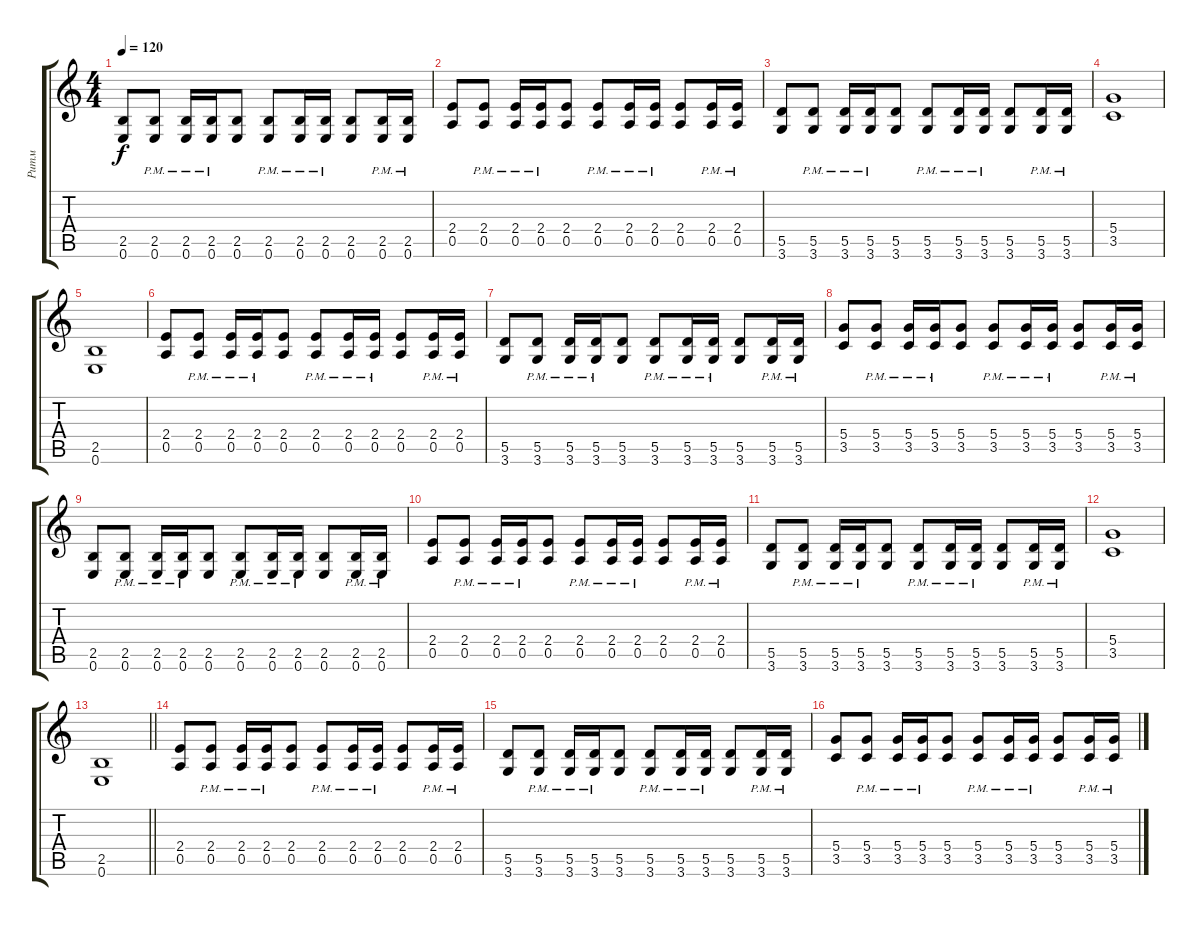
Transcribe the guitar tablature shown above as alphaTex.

\track ("Ритм" "Ритм") {instrument distortionguitar}
\staff {score tabs}
\tuning (E4 B3 G3 D3 A2 E2) {hide}
\ts (4 4)
\tempo 120
\clef g2
\ks c
(2.5 0.6).8{dy f} (2.5{pm} 0.6{pm}).8 (2.5{pm} 0.6{pm}).16 (2.5{pm} 0.6{pm}).16 (2.5 0.6).8 (2.5{pm} 0.6{pm}).8 (2.5{pm} 0.6{pm}).16 (2.5{pm} 0.6{pm}).16 (2.5 0.6).8 (2.5{pm} 0.6{pm}).16 (2.5{pm} 0.6{pm}).16 |
(2.4 0.5).8 (2.4{pm} 0.5{pm}).8 (2.4{pm} 0.5{pm}).16 (2.4{pm} 0.5{pm}).16 (2.4 0.5).8 (2.4{pm} 0.5{pm}).8 (2.4{pm} 0.5{pm}).16 (2.4{pm} 0.5{pm}).16 (2.4 0.5).8 (2.4{pm} 0.5{pm}).16 (2.4{pm} 0.5{pm}).16 |
(5.5 3.6).8 (5.5{pm} 3.6{pm}).8 (5.5{pm} 3.6{pm}).16 (5.5{pm} 3.6{pm}).16 (5.5 3.6).8 (5.5{pm} 3.6{pm}).8 (5.5{pm} 3.6{pm}).16 (5.5{pm} 3.6{pm}).16 (5.5 3.6).8 (5.5{pm} 3.6{pm}).16 (5.5{pm} 3.6{pm}).16 |
(5.4 3.5).1 |
(2.5 0.6).1 |
(2.4 0.5).8 (2.4{pm} 0.5{pm}).8 (2.4{pm} 0.5{pm}).16 (2.4{pm} 0.5{pm}).16 (2.4 0.5).8 (2.4{pm} 0.5{pm}).8 (2.4{pm} 0.5{pm}).16 (2.4{pm} 0.5{pm}).16 (2.4 0.5).8 (2.4{pm} 0.5{pm}).16 (2.4{pm} 0.5{pm}).16 |
(5.5 3.6).8 (5.5{pm} 3.6{pm}).8 (5.5{pm} 3.6{pm}).16 (5.5{pm} 3.6{pm}).16 (5.5 3.6).8 (5.5{pm} 3.6{pm}).8 (5.5{pm} 3.6{pm}).16 (5.5{pm} 3.6{pm}).16 (5.5 3.6).8 (5.5{pm} 3.6{pm}).16 (5.5{pm} 3.6{pm}).16 |
(5.4 3.5).8 (5.4{pm} 3.5{pm}).8 (5.4{pm} 3.5{pm}).16 (5.4{pm} 3.5{pm}).16 (5.4 3.5).8 (5.4{pm} 3.5{pm}).8 (5.4{pm} 3.5{pm}).16 (5.4{pm} 3.5{pm}).16 (5.4 3.5).8 (5.4{pm} 3.5{pm}).16 (5.4{pm} 3.5{pm}).16 |
(2.5 0.6).8 (2.5{pm} 0.6{pm}).8 (2.5{pm} 0.6{pm}).16 (2.5{pm} 0.6{pm}).16 (2.5 0.6).8 (2.5{pm} 0.6{pm}).8 (2.5{pm} 0.6{pm}).16 (2.5{pm} 0.6{pm}).16 (2.5 0.6).8 (2.5{pm} 0.6{pm}).16 (2.5{pm} 0.6{pm}).16 |
(2.4 0.5).8 (2.4{pm} 0.5{pm}).8 (2.4{pm} 0.5{pm}).16 (2.4{pm} 0.5{pm}).16 (2.4 0.5).8 (2.4{pm} 0.5{pm}).8 (2.4{pm} 0.5{pm}).16 (2.4{pm} 0.5{pm}).16 (2.4 0.5).8 (2.4{pm} 0.5{pm}).16 (2.4{pm} 0.5{pm}).16 |
(5.5 3.6).8 (5.5{pm} 3.6{pm}).8 (5.5{pm} 3.6{pm}).16 (5.5{pm} 3.6{pm}).16 (5.5 3.6).8 (5.5{pm} 3.6{pm}).8 (5.5{pm} 3.6{pm}).16 (5.5{pm} 3.6{pm}).16 (5.5 3.6).8 (5.5{pm} 3.6{pm}).16 (5.5{pm} 3.6{pm}).16 |
(5.4 3.5).1 |
\barLineRight lightlight
(2.5 0.6).1 |
(2.4 0.5).8 (2.4{pm} 0.5{pm}).8 (2.4{pm} 0.5{pm}).16 (2.4{pm} 0.5{pm}).16 (2.4 0.5).8 (2.4{pm} 0.5{pm}).8 (2.4{pm} 0.5{pm}).16 (2.4{pm} 0.5{pm}).16 (2.4 0.5).8 (2.4{pm} 0.5{pm}).16 (2.4{pm} 0.5{pm}).16 |
(5.5 3.6).8 (5.5{pm} 3.6{pm}).8 (5.5{pm} 3.6{pm}).16 (5.5{pm} 3.6{pm}).16 (5.5 3.6).8 (5.5{pm} 3.6{pm}).8 (5.5{pm} 3.6{pm}).16 (5.5{pm} 3.6{pm}).16 (5.5 3.6).8 (5.5{pm} 3.6{pm}).16 (5.5{pm} 3.6{pm}).16 |
(5.4 3.5).8 (5.4{pm} 3.5{pm}).8 (5.4{pm} 3.5{pm}).16 (5.4{pm} 3.5{pm}).16 (5.4 3.5).8 (5.4{pm} 3.5{pm}).8 (5.4{pm} 3.5{pm}).16 (5.4{pm} 3.5{pm}).16 (5.4 3.5).8 (5.4{pm} 3.5{pm}).16 (5.4{pm} 3.5{pm}).16
